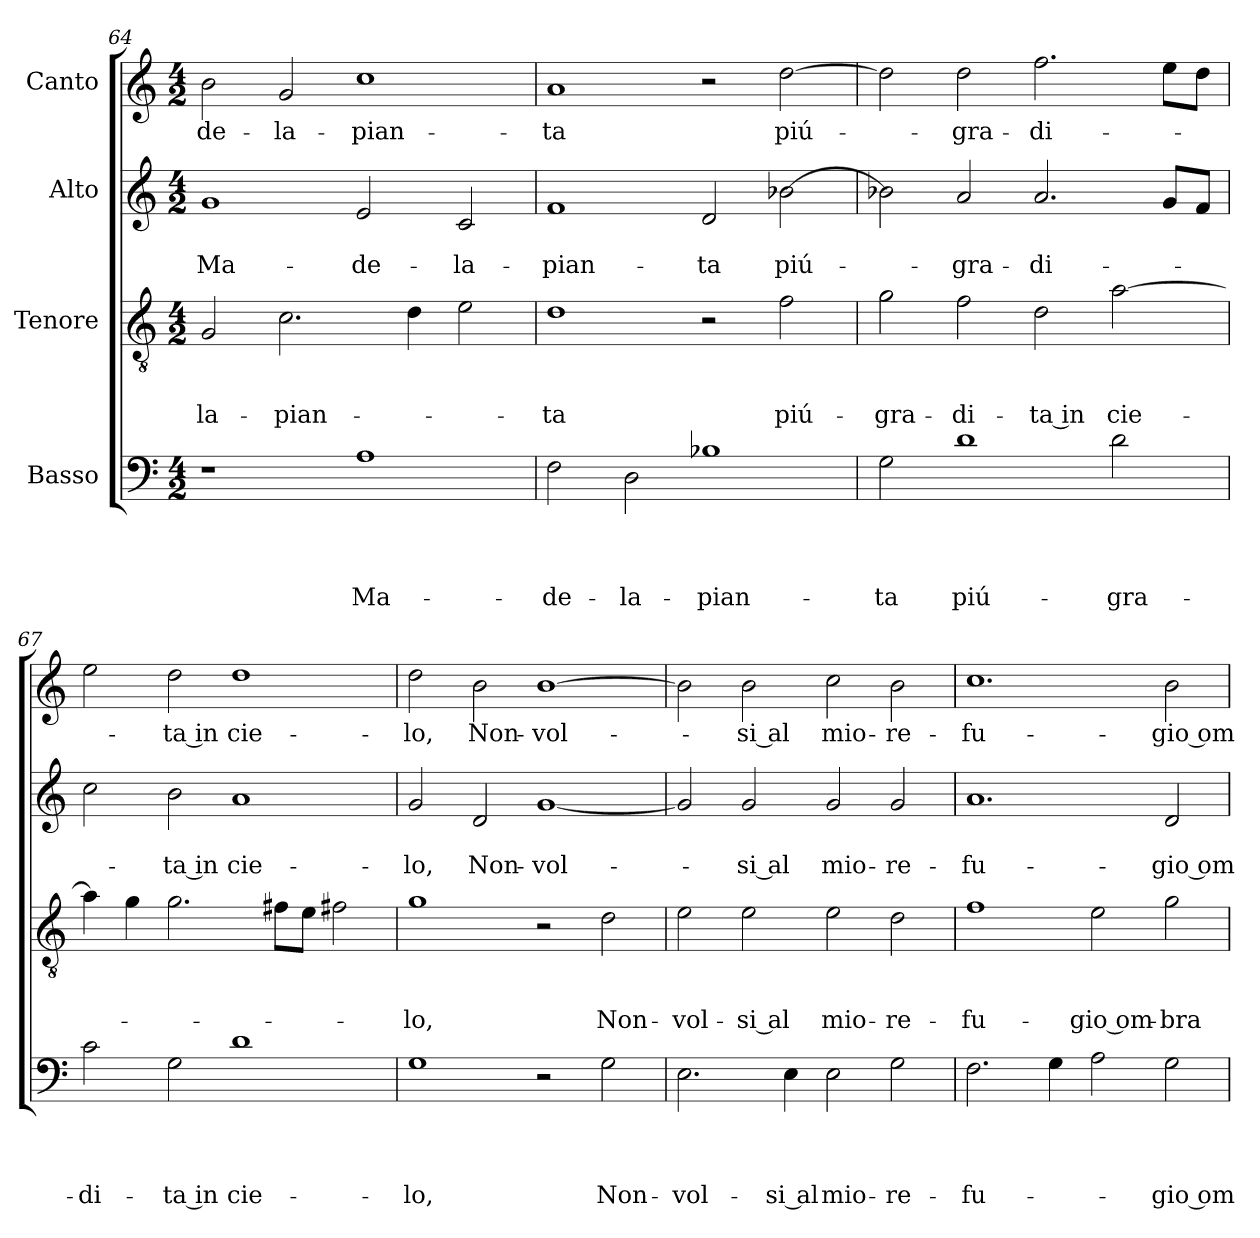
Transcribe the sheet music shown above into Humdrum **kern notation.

**kern	**text	**text	**text	**text	**kern	**text	**text	**text	**kern	**text	**text	**kern	**text
*part4	*part4	*part4	*part4	*part4	*part3	*part3	*part3	*part3	*part2	*part2	*part2	*part1	*part1
*staff4	*staff4	*staff4	*staff4	*staff4	*staff3	*staff3	*staff3	*staff3	*staff2	*staff2	*staff2	*staff1	*staff1
*I"Basso	*	*	*	*	*I"Tenore	*	*	*	*I"Alto	*	*	*I"Canto	*
*clefF4	*	*	*	*	*clefGv2	*	*	*	*clefG2	*	*	*clefG2	*
*k[]	*	*	*	*	*k[]	*	*	*	*k[]	*	*	*k[]	*
*M4/2	*	*	*	*	*M4/2	*	*	*	*M4/2	*	*	*M4/2	*
=64	=64	=64	=64	=64	=64	=64	=64	=64	=64	=64	=64	=64	=64
1r	.	.	.	.	2G/	.	.	la-	1g/	.	Ma-	2b\	de-
.	.	.	.	.	2.c\	.	.	pian-	.	.	.	2g/	la-
1A\	.	.	.	Ma-	.	.	.	.	2e/	.	de-	1cc\	pian-
.	.	.	.	.	4d\	.	.	.	.	.	.	.	.
.	.	.	.	.	2e\	.	.	.	2c/	.	la-	.	.
=65	=65	=65	=65	=65	=65	=65	=65	=65	=65	=65	=65	=65	=65
2F\	.	.	.	de-	1d/	.	.	-ta	1f/	.	pian-	1a/	-ta
2D\	.	.	.	la-	.	.	.	.	.	.	.	.	.
1B-X\	.	.	.	pian-	2r	.	.	.	2d/	.	-ta	2r	.
.	.	.	.	.	2f\	.	.	piú-	[2b-X\	.	piú-	[2dd\	piú-
=66	=66	=66	=66	=66	=66	=66	=66	=66	=66	=66	=66	=66	=66
2G\	.	.	.	-ta	2g\	.	.	gra-	2b-X\]	.	.	2dd\]	.
1d\	.	.	.	piú-	2f\	.	.	-di-	2a/	.	gra-	2dd\	gra-
.	.	.	.	.	2d\	.	.	-ta in	2.a/	.	-di-	2.ff\	-di-
2d\	.	.	.	gra-	[2a\	.	.	cie-	.	.	.	.	.
.	.	.	.	.	.	.	.	.	8g/L	.	.	8ee\L	.
.	.	.	.	.	.	.	.	.	8f/J	.	.	8dd\J	.
=67	=67	=67	=67	=67	=67	=67	=67	=67	=67	=67	=67	=67	=67
2c\	.	.	.	-di-	4a\]	.	.	.	2cc\	.	.	2ee\	.
.	.	.	.	.	4g\	.	.	.	.	.	.	.	.
2G\	.	.	.	-ta in	2.g\	.	.	.	2b\	.	-ta in	2dd\	-ta in
1d\	.	.	.	cie-	.	.	.	.	1a/	.	cie-	1dd\	cie-
.	.	.	.	.	8f#X\L	.	.	.	.	.	.	.	.
.	.	.	.	.	8e\J	.	.	.	.	.	.	.	.
.	.	.	.	.	2f#X\	.	.	.	.	.	.	.	.
=68	=68	=68	=68	=68	=68	=68	=68	=68	=68	=68	=68	=68	=68
1G\	.	.	.	-lo,	1g\	.	.	-lo,	2g/	.	-lo,	2dd\	-lo,
.	.	.	.	.	.	.	.	.	2d/	.	Non-	2b\	Non-
2r	.	.	.	.	2r	.	.	.	[1g/	.	vol-	[1b\	vol-
2G\	.	.	.	Non-	2d\	.	.	Non-	.	.	.	.	.
=69	=69	=69	=69	=69	=69	=69	=69	=69	=69	=69	=69	=69	=69
2.E\	.	.	.	vol-	2e\	.	.	vol-	2g/]	.	.	2b\]	.
.	.	.	.	.	2e\	.	.	-si al	2g/	.	-si al	2b\	-si al
4E\	.	.	.	-si al	.	.	.	.	.	.	.	.	.
2E\	.	.	.	mio-	2e\	.	.	mio-	2g/	.	mio-	2cc\	mio-
2G\	.	.	.	re-	2d\	.	.	re-	2g/	.	re-	2b\	re-
=70	=70	=70	=70	=70	=70	=70	=70	=70	=70	=70	=70	=70	=70
2.F\	.	.	.	-fu-	1f/	.	.	-fu-	1.a/	.	-fu-	1.cc\	-fu-
4G\	.	.	.	.	.	.	.	.	.	.	.	.	.
2A\	.	.	.	.	2e\	.	.	-gio om-	.	.	.	.	.
2G\	.	.	.	-gio om-	2g\	.	.	-bra	2d/	.	-gio om-	2b\	-gio om-
=	=	=	=	=	=	=	=	=	=	=	=	=	=
*-	*-	*-	*-	*-	*-	*-	*-	*-	*-	*-	*-	*-	*-
